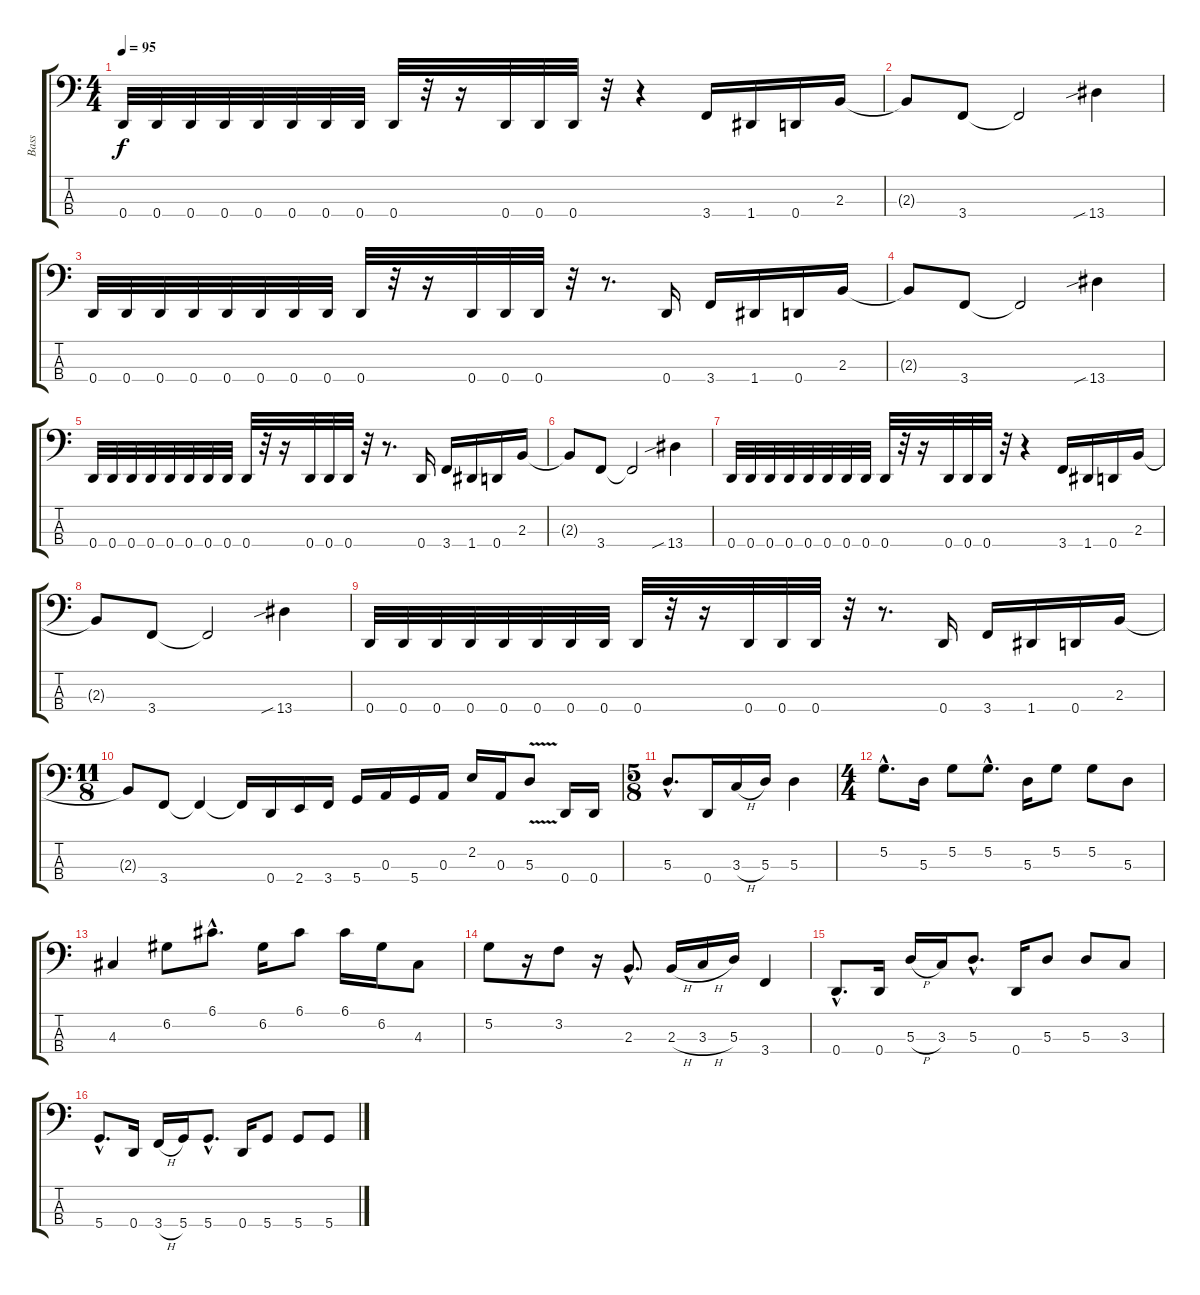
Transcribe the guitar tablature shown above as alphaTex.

\track ("Bass" "Bass") {instrument electricbassfinger}
\staff {score tabs}
\tuning (G2 D2 A1 D1) {hide}
\ts (4 4)
\tempo 95
\clef f4
\ks c
0.4.32{dy f} 0.4.32 0.4.32 0.4.32 0.4.32 0.4.32 0.4.32 0.4.32 0.4.32 r.32 r.16 0.4.32 0.4.32 0.4.32 r.32 r.4 3.4.16 1.4.16 0.4.16 2.3.16 |
2.3{t}.8 3.4.8 3.4{t}.2 13.4{sib}.4 |
0.4.32 0.4.32 0.4.32 0.4.32 0.4.32 0.4.32 0.4.32 0.4.32 0.4.32 r.32 r.16 0.4.32 0.4.32 0.4.32 r.32 r.8{d} 0.4.16 3.4.16 1.4.16 0.4.16 2.3.16 |
2.3{t}.8 3.4.8 3.4{t}.2 13.4{sib}.4 |
0.4.32 0.4.32 0.4.32 0.4.32 0.4.32 0.4.32 0.4.32 0.4.32 0.4.32 r.32 r.16 0.4.32 0.4.32 0.4.32 r.32 r.8{d} 0.4.16 3.4.16 1.4.16 0.4.16 2.3.16 |
2.3{t}.8 3.4.8 3.4{t}.2 13.4{sib}.4 |
0.4.32 0.4.32 0.4.32 0.4.32 0.4.32 0.4.32 0.4.32 0.4.32 0.4.32 r.32 r.16 0.4.32 0.4.32 0.4.32 r.32 r.4 3.4.16 1.4.16 0.4.16 2.3.16 |
2.3{t}.8 3.4.8 3.4{t}.2 13.4{sib}.4 |
0.4.32 0.4.32 0.4.32 0.4.32 0.4.32 0.4.32 0.4.32 0.4.32 0.4.32 r.32 r.16 0.4.32 0.4.32 0.4.32 r.32 r.8{d} 0.4.16 3.4.16 1.4.16 0.4.16 2.3.16 |
\ts (11 8)
2.3{t}.8 3.4.8 3.4{t}.4 3.4{t}.16 0.4.16 2.4.16 3.4.16 5.4.16 0.3.16 5.4.16 0.3.16 2.2.16 0.3.16 5.3{v}.8 0.4.16 0.4.16 |
\ts (5 8)
\section ("" "")
5.3{hac}.8{d} 0.4.16 3.3{h}.16 5.3.16 5.3.4 |
\ts (4 4)
5.2{hac}.8{d} 5.3.16 5.2.8 5.2{hac}.8{d} 5.3.16 5.2.8 5.2.8 5.3.8 |
4.3.4 6.2.8 6.1{hac}.8{d} 6.2.16 6.1.8 6.1.16 6.2.16 4.3.8 |
5.2.8 r.16 3.2.8 r.16 2.3{hac}.8{d} 2.3{h}.16 3.3{h}.16 5.3.16 3.4.4 |
0.4{hac}.8{d} 0.4.16 5.3{h}.16 3.3.16 5.3{hac}.8{d} 0.4.16 5.3.8 5.3.8 3.3.8 |
5.4{hac}.8{d} 0.4.16 3.4{h}.16 5.4.16 5.4{hac}.8{d} 0.4.16 5.4.8 5.4.8 5.4.8
